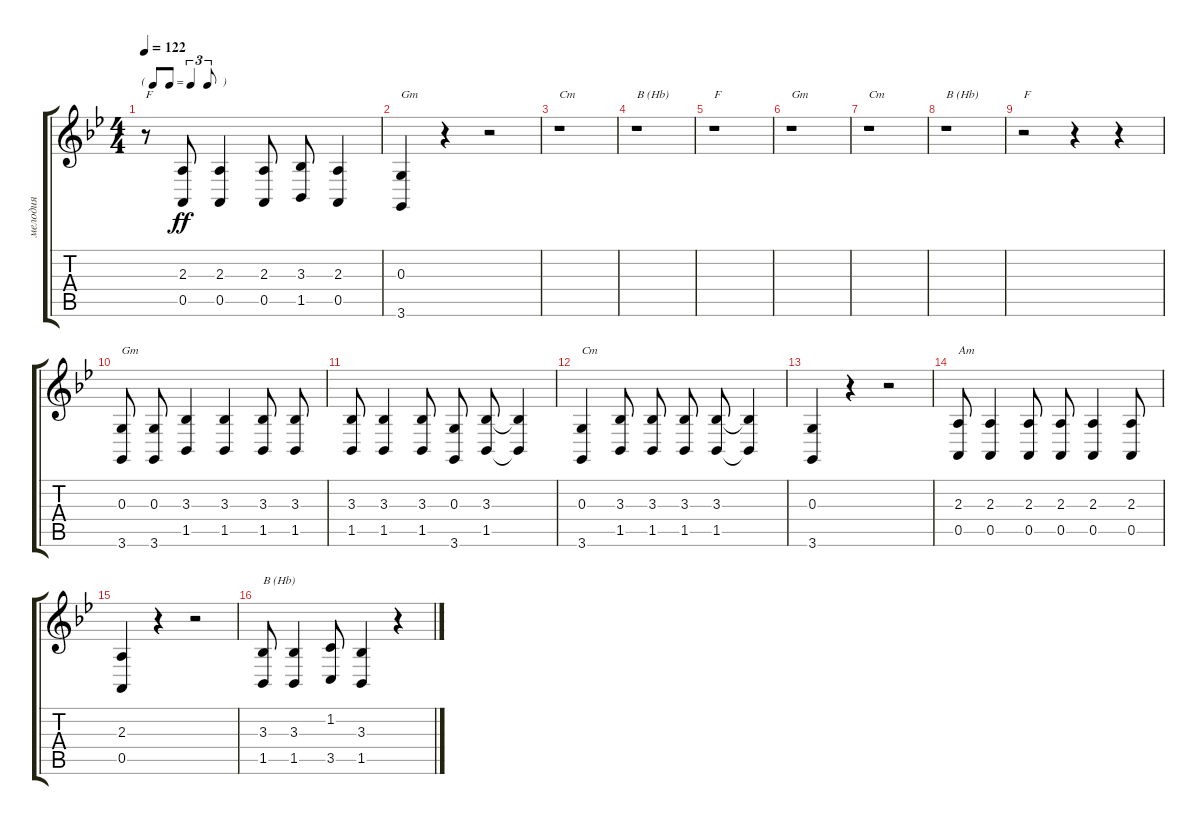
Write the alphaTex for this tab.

\track ("мелодия" "мелодия") {instrument accordion}
\staff {score tabs}
\tuning (E4 B3 G3 D3 A2 E2) {hide}
\ts (4 4)
\tf triplet8th
\tempo 122
\clef g2
\ks gminor
r.8{txt "F" dy ff} (2.3 0.5).8 (2.3 0.5).4 (2.3 0.5).8{beam split} (3.3 1.5).8 (2.3 0.5).4 |
(0.3 3.6).4{txt "Gm"} r.4 r.2 |
r.1{txt "Cm"} |
r.1{txt "B (Hb)"} |
r.1{txt "F"} |
r.1{txt "Gm"} |
r.1{txt "Cm"} |
r.1{txt "B (Hb)"} |
r.2{txt "F"} r.4 r.4{txt "                              F#"} |
(0.3 3.6).8{txt "Gm" beam split} (0.3 3.6).8 (3.3 1.5).4 (3.3 1.5).4 (3.3 1.5).8{beam split} (3.3 1.5).8 |
(3.3 1.5).8 (3.3 1.5).4 (3.3 1.5).8 (0.3 3.6).8{beam split} (3.3 1.5).8 (3.3{t} 1.5{t}).4 |
(0.3 3.6).4{txt "Cm"} (3.3 1.5).8{beam split} (3.3 1.5).8 (3.3 1.5).8{beam split} (3.3 1.5).8 (3.3{t} 1.5{t}).4 |
(0.3 3.6).4 r.4 r.2 |
(2.3 0.5).8{txt "Am"} (2.3 0.5).4 (2.3 0.5).8 (2.3 0.5).8 (2.3 0.5).4 (2.3 0.5).8 |
(2.3 0.5).4 r.4 r.2 |
(3.3 1.5).8{txt "B (Hb)"} (3.3 1.5).4 (1.2 3.5).8 (3.3 1.5).4 r.4
